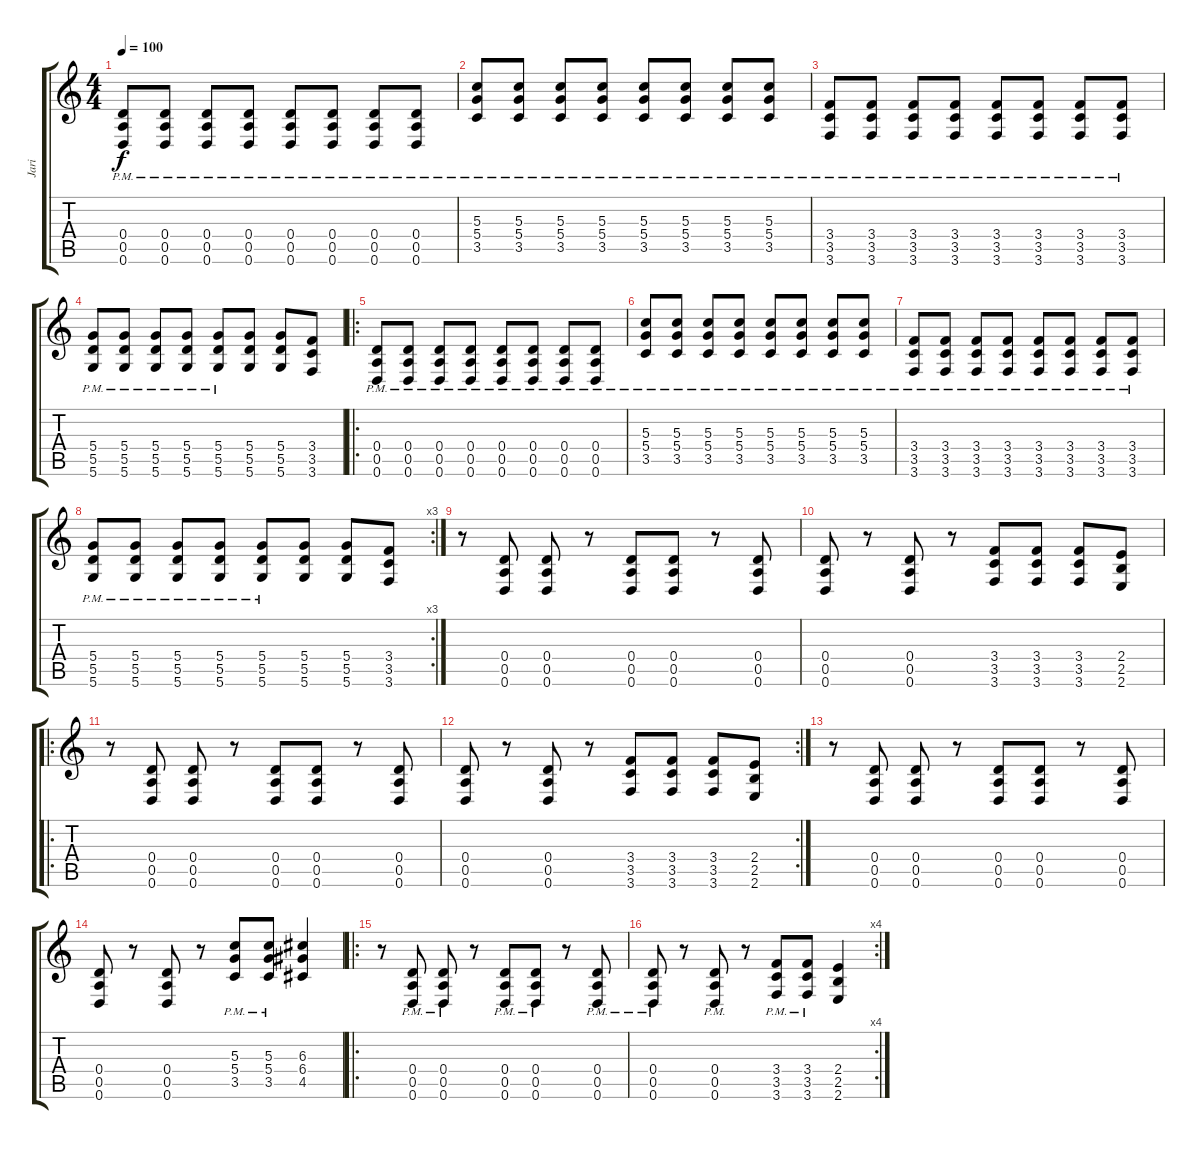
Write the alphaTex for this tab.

\track ("Jari" "Jari") {instrument distortionguitar}
\staff {score tabs}
\tuning (E4 B3 G3 D3 A2 D2) {hide}
\ts (4 4)
\tempo 100
\clef g2
\ks c
(0.4{pm} 0.5{pm} 0.6{pm}).8{dy f instrument distortionguitar} (0.4{pm} 0.5{pm} 0.6{pm}).8 (0.4{pm} 0.5{pm} 0.6{pm}).8 (0.4{pm} 0.5{pm} 0.6{pm}).8 (0.4{pm} 0.5{pm} 0.6{pm}).8 (0.4{pm} 0.5{pm} 0.6{pm}).8 (0.4{pm} 0.5{pm} 0.6{pm}).8 (0.4{pm} 0.5{pm} 0.6{pm}).8 |
(5.3{pm} 5.4{pm} 3.5{pm}).8 (5.3{pm} 5.4{pm} 3.5{pm}).8 (5.3{pm} 5.4{pm} 3.5{pm}).8 (5.3{pm} 5.4{pm} 3.5{pm}).8 (5.3{pm} 5.4{pm} 3.5{pm}).8 (5.3{pm} 5.4{pm} 3.5{pm}).8 (5.3{pm} 5.4{pm} 3.5{pm}).8 (5.3{pm} 5.4{pm} 3.5{pm}).8 |
(3.4{pm} 3.5{pm} 3.6{pm}).8 (3.4{pm} 3.5{pm} 3.6{pm}).8 (3.4{pm} 3.5{pm} 3.6{pm}).8 (3.4{pm} 3.5{pm} 3.6{pm}).8 (3.4{pm} 3.5{pm} 3.6{pm}).8 (3.4{pm} 3.5{pm} 3.6{pm}).8 (3.4{pm} 3.5{pm} 3.6{pm}).8 (3.4{pm} 3.5{pm} 3.6{pm}).8 |
(5.4{pm} 5.5{pm} 5.6{pm}).8 (5.4{pm} 5.5{pm} 5.6{pm}).8 (5.4{pm} 5.5{pm} 5.6{pm}).8 (5.4{pm} 5.5{pm} 5.6{pm}).8 (5.4{pm} 5.5{pm} 5.6{pm}).8 (5.4 5.5 5.6).8 (5.4 5.5 5.6).8 (3.4 3.5 3.6).8 |
\ro
(0.4{pm} 0.5{pm} 0.6{pm}).8 (0.4{pm} 0.5{pm} 0.6{pm}).8 (0.4{pm} 0.5{pm} 0.6{pm}).8 (0.4{pm} 0.5{pm} 0.6{pm}).8 (0.4{pm} 0.5{pm} 0.6{pm}).8 (0.4{pm} 0.5{pm} 0.6{pm}).8 (0.4{pm} 0.5{pm} 0.6{pm}).8 (0.4{pm} 0.5{pm} 0.6{pm}).8 |
(5.3{pm} 5.4{pm} 3.5{pm}).8 (5.3{pm} 5.4{pm} 3.5{pm}).8 (5.3{pm} 5.4{pm} 3.5{pm}).8 (5.3{pm} 5.4{pm} 3.5{pm}).8 (5.3{pm} 5.4{pm} 3.5{pm}).8 (5.3{pm} 5.4{pm} 3.5{pm}).8 (5.3{pm} 5.4{pm} 3.5{pm}).8 (5.3{pm} 5.4{pm} 3.5{pm}).8 |
(3.4{pm} 3.5{pm} 3.6{pm}).8 (3.4{pm} 3.5{pm} 3.6{pm}).8 (3.4{pm} 3.5{pm} 3.6{pm}).8 (3.4{pm} 3.5{pm} 3.6{pm}).8 (3.4{pm} 3.5{pm} 3.6{pm}).8 (3.4{pm} 3.5{pm} 3.6{pm}).8 (3.4{pm} 3.5{pm} 3.6{pm}).8 (3.4{pm} 3.5{pm} 3.6{pm}).8 |
\rc 3
(5.4{pm} 5.5{pm} 5.6{pm}).8 (5.4{pm} 5.5{pm} 5.6{pm}).8 (5.4{pm} 5.5{pm} 5.6{pm}).8 (5.4{pm} 5.5{pm} 5.6{pm}).8 (5.4{pm} 5.5{pm} 5.6{pm}).8 (5.4 5.5 5.6).8 (5.4 5.5 5.6).8 (3.4 3.5 3.6).8 |
r.8 (0.4 0.5 0.6).8 (0.4 0.5 0.6).8 r.8 (0.4 0.5 0.6).8 (0.4 0.5 0.6).8 r.8 (0.4 0.5 0.6).8 |
(0.4 0.5 0.6).8 r.8 (0.4 0.5 0.6).8 r.8 (3.4 3.5 3.6).8 (3.4 3.5 3.6).8 (3.4 3.5 3.6).8 (2.4 2.5 2.6).8 |
\ro
r.8 (0.4 0.5 0.6).8 (0.4 0.5 0.6).8 r.8 (0.4 0.5 0.6).8 (0.4 0.5 0.6).8 r.8 (0.4 0.5 0.6).8 |
\rc 2
(0.4 0.5 0.6).8 r.8 (0.4 0.5 0.6).8 r.8 (3.4 3.5 3.6).8 (3.4 3.5 3.6).8 (3.4 3.5 3.6).8 (2.4 2.5 2.6).8 |
r.8 (0.4 0.5 0.6).8 (0.4 0.5 0.6).8 r.8 (0.4 0.5 0.6).8 (0.4 0.5 0.6).8 r.8 (0.4 0.5 0.6).8 |
(0.4 0.5 0.6).8 r.8 (0.4 0.5 0.6).8 r.8 (5.3{pm} 5.4{pm} 3.5{pm}).8 (5.3{pm} 5.4{pm} 3.5{pm}).8 (6.3 6.4 4.5).4 |
\ro
r.8 (0.4{pm} 0.5{pm} 0.6{pm}).8 (0.4{pm} 0.5{pm} 0.6{pm}).8 r.8 (0.4{pm} 0.5{pm} 0.6{pm}).8 (0.4{pm} 0.5{pm} 0.6{pm}).8 r.8 (0.4{pm} 0.5{pm} 0.6{pm}).8 |
\rc 4
(0.4{pm} 0.5{pm} 0.6{pm}).8 r.8 (0.4{pm} 0.5{pm} 0.6{pm}).8 r.8 (3.4{pm} 3.5{pm} 3.6{pm}).8 (3.4{pm} 3.5{pm} 3.6{pm}).8 (2.4 2.5 2.6).4
